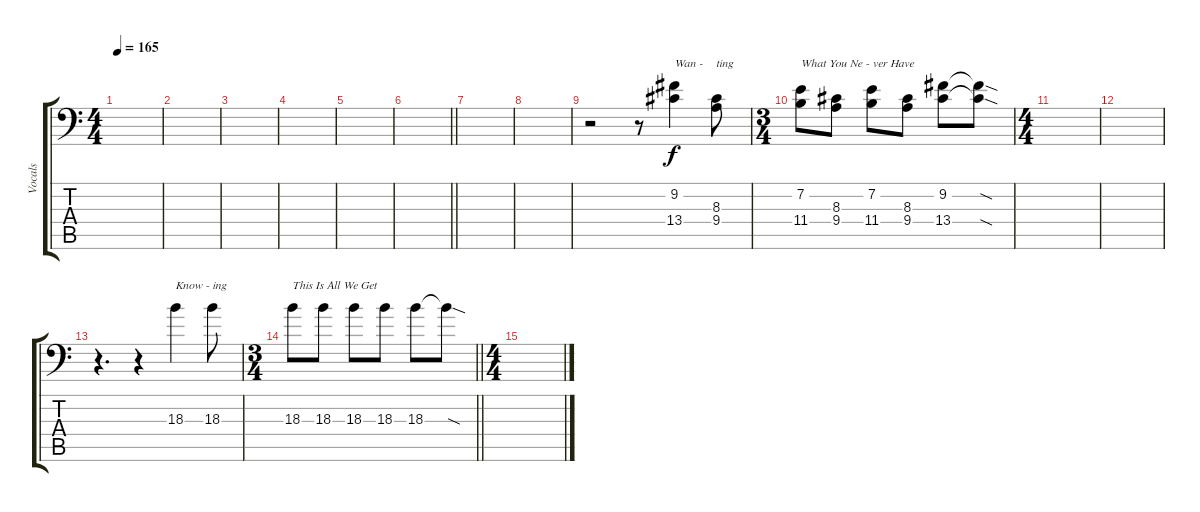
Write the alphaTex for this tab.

\track ("Vocals" "Vocals") {instrument bassoon}
\staff {score tabs}
\tuning (D4 A3 F3 C3 G2 A1) {hide}
\ts (4 4)
\tempo 165
\clef f4
\ks c
|
|
|
|
|
\barLineRight lightlight
|
\section ("" "")
|
|
r.2 r.8 (9.2 13.4).4{txt "Wan - "} (8.3 9.4).8{txt "ting"} |
\ts (3 4)
(7.2 11.4).8{txt "What You Ne - ver Have"} (8.3 9.4).8 (7.2 11.4).8 (8.3 9.4).8 (9.2 13.4).8 (9.2{sod t} 13.4{sod t}).8 |
\ts (4 4)
|
|
r.4{d} r.4 18.3.4{txt "Know - ing"} 18.3.8 |
\ts (3 4)
\barLineRight lightlight
18.3.8{txt "This Is All We Get"} 18.3.8 18.3.8 18.3.8 18.3.8 18.3{sod t}.8 |
\ts (4 4)
\section ("" "")
